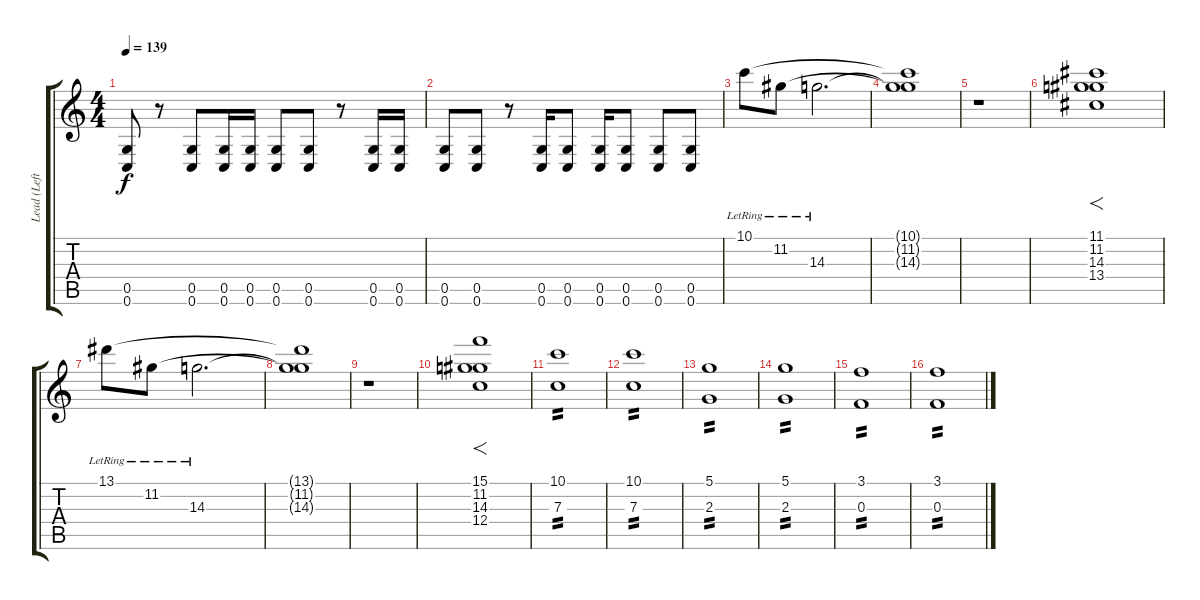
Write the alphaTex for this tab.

\track ("Lead (Left)" "Lead (Left") {instrument distortionguitar}
\staff {score tabs}
\tuning (D4 A3 F3 C3 G2 C2) {hide}
\ts (4 4)
\tempo 139
\clef g2
\ks c
(0.5 0.6).8{dy f} r.8 (0.5 0.6).8 (0.5 0.6).16 (0.5 0.6).16 (0.5 0.6).8 (0.5 0.6).8 r.8 (0.5 0.6).16 (0.5 0.6).16 |
(0.5 0.6).8 (0.5 0.6).8 r.8 (0.5 0.6).16 (0.5 0.6).8 (0.5 0.6).16 (0.5 0.6).8 (0.5 0.6).8 (0.5 0.6).8 |
10.1{lr}.8 11.2{lr}.8 14.3{lr}.2{d} |
(10.1{t} 11.2{t} 14.3{t}).1 |
r.1 |
(11.1 11.2 14.3 13.4).1{f} |
13.1{lr}.8 11.2{lr}.8 14.3{lr}.2{d} |
(13.1{t} 11.2{t} 14.3{t}).1 |
r.1 |
(15.1 11.2 14.3 12.4).1{f} |
(10.1 7.3).1{tp 2} |
(10.1 7.3).1{tp 2} |
(5.1 2.3).1{tp 2} |
(5.1 2.3).1{tp 2} |
(3.1 0.3).1{tp 2} |
(3.1 0.3).1{tp 2}
